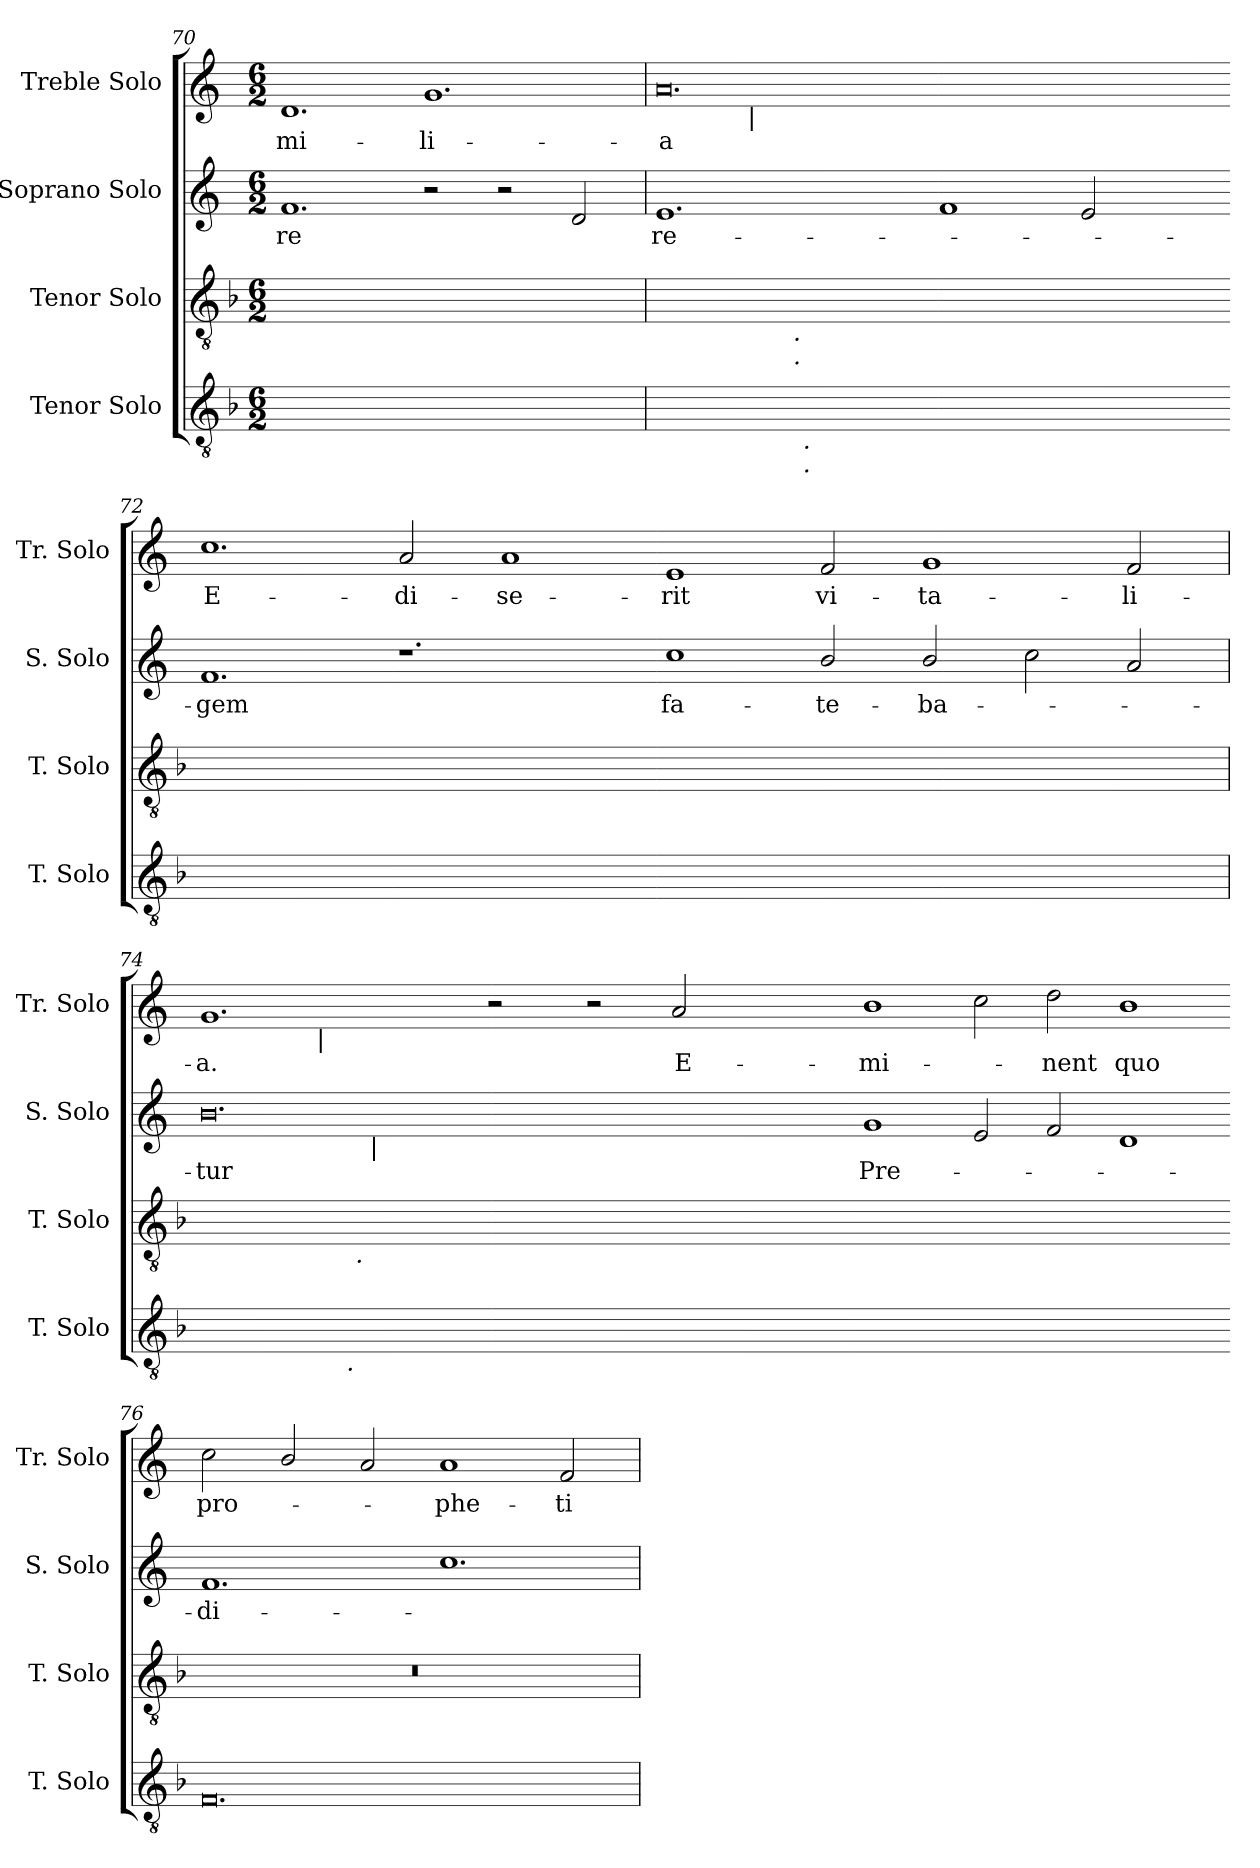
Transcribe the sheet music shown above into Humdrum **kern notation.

**kern	**kern	**kern	**text	**kern	**text
*part4	*part3	*part2	*part2	*part1	*part1
*staff4	*staff3	*staff2	*staff2	*staff1	*staff1
*I"Tenor Solo	*I"Tenor Solo	*I"Soprano Solo	*	*I"Treble Solo	*
*I'T. Solo	*I'T. Solo	*I'S. Solo	*	*I'Tr. Solo	*
*clefGv2	*clefGv2	*clefG2	*	*clefG2	*
*ITrd7c12	*ITrd7c12	*	*	*	*
*k[b-]	*k[b-]	*k[]	*	*k[]	*
*F:	*F:	*C:	*	*C:	*
*M6/2	*M6/2	*M6/2	*	*M6/2	*
=70	=70	=70	=70	=70	=70
!	!	!	!LO:LY:b:color=#000000	!	!
!	!	!	!	!	!LO:LY:b:color=#000000
0.BB-iyy]	0.Diyy]	1.fi	-re	1.di	mi-
!	!	!	!	!	!LO:LY:b:color=#000000
.	.	2r	.	1.gi	-li-
.	.	2r	.	.	.
.	.	2di/	.	.	.
!!LO:PB:g=z
=71	=71	=71	=71	=71	=71
!	!	!	!LO:LY:b:color=#000000	!	!
!	!	!	!	!LO:TX:b:i:t=-	!
!	!	!	!	!	!LO:LY:b:color=#000000
*^	*^	*	*	*^	*
[<0.AAiyy	2ryy	[>0.Ciyy	4ryy	1.ei	re-	0.ai	4ryy	-a
.	.	.	8ryy	.	.	.	8ryy	.
.	.	.	16ryy	.	.	.	64.ryy	.
!	!	!	!	!	!	!	!LO:TX:b:i:t=|	!
.	.	.	.	.	.	.	1ryy	.
.	.	.	32ryy	.	.	.	.	.
.	.	.	64ryy	.	.	.	.	.
.	.	.	128ryy	.	.	.	.	.
.	.	.	512ryy	.	.	.	.	.
!	!	!	!LO:TX:b:i:t=.	!	!	!	!	!
!	!	!	!LO:TX:b:i:t=.	!	!	!	!	!
.	.	.	1ryy	.	.	.	.	.
.	256.ryy	.	.	.	.	.	.	.
!	!LO:TX:b:i:t=.	!	!	!	!	!	!	!
!	!LO:TX:b:i:t=.	!	!	!	!	!	!	!
.	1ryy	.	.	.	.	.	.	.
.	.	.	.	.	.	.	1ryy	.
.	.	.	1ryy	.	.	.	.	.
.	.	.	.	1fi	.	.	.	.
.	1ryy	.	.	.	.	.	.	.
.	.	.	.	.	.	.	2ryy	.
.	.	.	2ryy	.	.	.	.	.
.	.	.	.	2ei/	.	.	.	.
.	4ryy	.	.	.	.	.	.	.
.	8ryy	.	.	.	.	.	.	.
.	16ryy	.	.	.	.	.	.	.
.	.	.	.	.	.	.	16ryy	.
.	32ryy	.	.	.	.	.	.	.
.	.	.	.	.	.	.	32ryy	.
.	64ryy	.	.	.	.	.	.	.
.	128ryy	.	.	.	.	.	.	.
.	.	.	.	.	.	.	128ryy	.
.	.	.	256.ryy	.	.	.	.	.
.	512ryy	.	.	.	.	.	.	.
*v	*v	*	*	*	*	*v	*v	*
*	*v	*v	*	*	*	*
=72-	=72-	=72-	=72-	=72-	=72-
*^	*^	*	*	*^	*
!	!	!	!	!	!LO:LY:b:color=#000000	!	!	!
*v	*v	*	*	*	*	*v	*v	*
*	*v	*v	*	*	*	*
*^	*^	*	*	*^	*
!	!	!	!	!	!	!	!	!LO:LY:b:color=#000000
*v	*v	*	*	*	*	*v	*v	*
*	*v	*v	*	*	*	*
0.AAiyy_<	0.Ciyy_>	1.fi	-gem	1.cci	E-
!	!	!	!	!	!LO:LY:b:color=#000000
.	.	1.r	.	2ai/	-di-
!	!	!	!	!	!LO:LY:b:color=#000000
.	.	.	.	1ai	-se-
=73-	=73-	=73-	=73-	=73-	=73-
!	!	!	!LO:LY:b:color=#000000	!	!
!	!	!	!	!	!LO:LY:b:color=#000000
0.AAiyy]	0.Ciyy]	1cci	fa-	1ei	-rit
!	!	!	!LO:LY:b:color=#000000	!	!
!	!	!	!	!	!LO:LY:b:color=#000000
.	.	2bi/	-te-	2fi/	vi-
!	!	!	!LO:LY:b:color=#000000	!	!
!	!	!	!	!	!LO:LY:b:color=#000000
.	.	2bi/	-ba-	1gi	-ta-
.	.	2cci\	.	.	.
!	!	!	!	!	!LO:LY:b:color=#000000
.	.	2ai/	.	2fi/	-li-
=74	=74	=74	=74	=74	=74
!	!	!	!LO:LY:b:color=#000000	!	!
!	!	!	!	!	!LO:LY:b:color=#000000
*^	*^	*^	*	*^	*
[<0.GGiyy	2ryy	[>0.Diyy	2ryy	0.bi	2ryy	-tur	1.gi	4ryy	-a.
.	.	.	.	.	.	.	.	8ryy	.
.	.	.	.	.	.	.	.	16ryy	.
.	.	.	.	.	.	.	.	64ryy	.
.	.	.	.	.	.	.	.	128ryy	.
.	.	.	.	.	.	.	.	1024ryy	.
!	!	!	!	!	!	!	!	!LO:TX:b:i:t=|	!
.	.	.	.	.	.	.	.	1ryy	.
.	64ryy	.	32ryy	.	16ryy	.	.	.	.
.	256..ryy	.	.	.	.	.	.	.	.
!	!LO:TX:b:i:t=.	!	!	!	!	!	!	!	!
.	1ryy	.	.	.	.	.	.	.	.
.	.	.	512.ryy	.	.	.	.	.	.
!	!	!	!LO:TX:b:i:t=.	!	!	!	!	!	!
.	.	.	1ryy	.	.	.	.	.	.
.	.	.	.	.	512ryy	.	.	.	.
!	!	!	!	!	!LO:TX:b:i:t=|	!	!	!	!
.	.	.	.	.	1ryy	.	.	.	.
.	.	.	.	.	.	.	.	1ryy	.
.	.	.	.	.	.	.	2r	.	.
.	1ryy	.	.	.	.	.	.	.	.
.	.	.	1ryy	.	.	.	.	.	.
.	.	.	.	.	1ryy	.	.	.	.
.	.	.	.	.	.	.	2r	.	.
.	.	.	.	.	.	.	.	2ryy	.
!	!	!	!	!	!	!	!	!	!LO:LY:b:color=#000000
.	.	.	.	.	.	.	2ai/	.	E-
.	4ryy	.	.	.	.	.	.	.	.
.	.	.	4ryy	.	.	.	.	.	.
.	.	.	.	.	4ryy	.	.	.	.
.	8ryy	.	.	.	.	.	.	.	.
.	.	.	8ryy	.	.	.	.	.	.
.	.	.	.	.	8ryy	.	.	.	.
.	16ryy	.	.	.	.	.	.	.	.
.	.	.	16ryy	.	.	.	.	.	.
.	.	.	.	.	32ryy	.	.	.	.
.	32ryy	.	.	.	.	.	.	.	.
.	.	.	.	.	.	.	.	32ryy	.
.	.	.	.	.	64...ryy	.	.	.	.
.	.	.	64ryy	.	.	.	.	.	.
.	.	.	128ryy	.	.	.	.	.	.
.	128ryy	.	.	.	.	.	.	.	.
.	.	.	.	.	.	.	.	256..ryy	.
.	.	.	256ryy	.	.	.	.	.	.
.	1024ryy	.	1024ryy	.	.	.	.	.	.
*v	*v	*	*	*v	*v	*	*v	*v	*
*	*v	*v	*	*	*	*
=75-	=75-	=75-	=75-	=75-	=75-
*^	*^	*^	*	*^	*
!	!	!	!	!	!	!LO:LY:b:color=#000000	!	!	!
*v	*v	*	*	*v	*v	*	*v	*v	*
*	*v	*v	*	*	*	*
*^	*^	*^	*	*^	*
!	!	!	!	!	!	!	!	!	!LO:LY:b:color=#000000
*v	*v	*	*	*v	*v	*	*v	*v	*
*	*v	*v	*	*	*	*
0.GGiyy]	0.Diyy]	1gi	Pre-	1bi	-mi-
.	.	2ei/	.	2cci\	.
!	!	!	!	!	!LO:LY:b:color=#000000
.	.	2fi/	.	2ddi\	-nent
!	!	!	!	!	!LO:LY:b:color=#000000
.	.	1di	.	1bi	quo
=76-	=76-	=76-	=76-	=76-	=76-
!	!LO:N:vis=1	!	!	!	!
!	!	!	!LO:LY:b:color=#000000	!	!
!	!	!	!	!	!LO:LY:b:color=#000000
0.FFi	0.r	1.fi	-di-	2cci\	pro-
.	.	.	.	2bi/	.
.	.	.	.	2ai/	.
!	!	!	!	!	!LO:LY:b:color=#000000
.	.	1.cci	.	1ai	-phe-
!	!	!	!	!	!LO:LY:b:color=#000000
.	.	.	.	2fi/	-ti-
=	=	=	=	=	=
*-	*-	*-	*-	*-	*-
